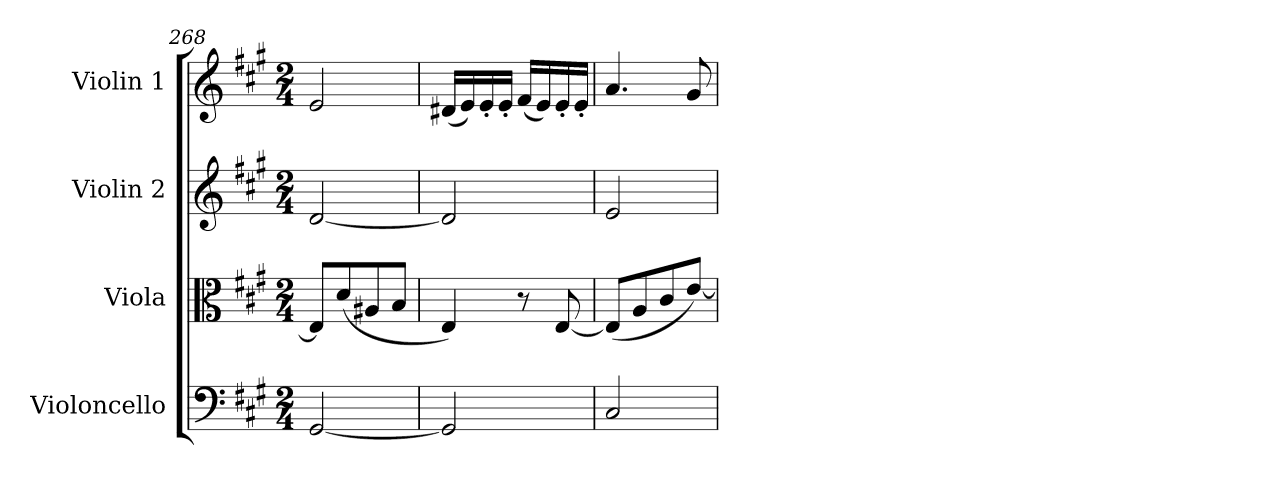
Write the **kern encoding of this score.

**kern	**kern	**kern	**kern
*part4	*part3	*part2	*part1
*staff4	*staff3	*staff2	*staff1
*I"Violoncello	*I"Viola	*I"Violin 2	*I"Violin 1
*I'Vc	*I'Vla	*I'Vln	*I'Vln
*clefF4	*clefC3	*clefG2	*clefG2
*k[f#c#g#]	*k[f#c#g#]	*k[f#c#g#]	*k[f#c#g#]
*M2/4	*M2/4	*M2/4	*M2/4
=268	=268	=268	=268
[2GG#/	8E/L]	[2d/	2e/
.	(8d/	.	.
.	8A#X/	.	.
.	8B/J	.	.
!!LO:LB:g=z
=269	=269	=269	=269
2GG#/]	4E/)	2d/]	(16d#X/LL
.	.	.	16e/)
.	.	.	16e'/
.	.	.	16e'/JJ
.	8r	.	(16f#/LL
.	.	.	16e/)
.	[8E/	.	16e'/
.	.	.	16e'/JJ
=270	=270	=270	=270
2C#/	(8E/L]	2e/	4.a/
.	8A/	.	.
.	8c#/	.	.
.	[8e/J)	.	8g#/
=	=	=	=
*-	*-	*-	*-
